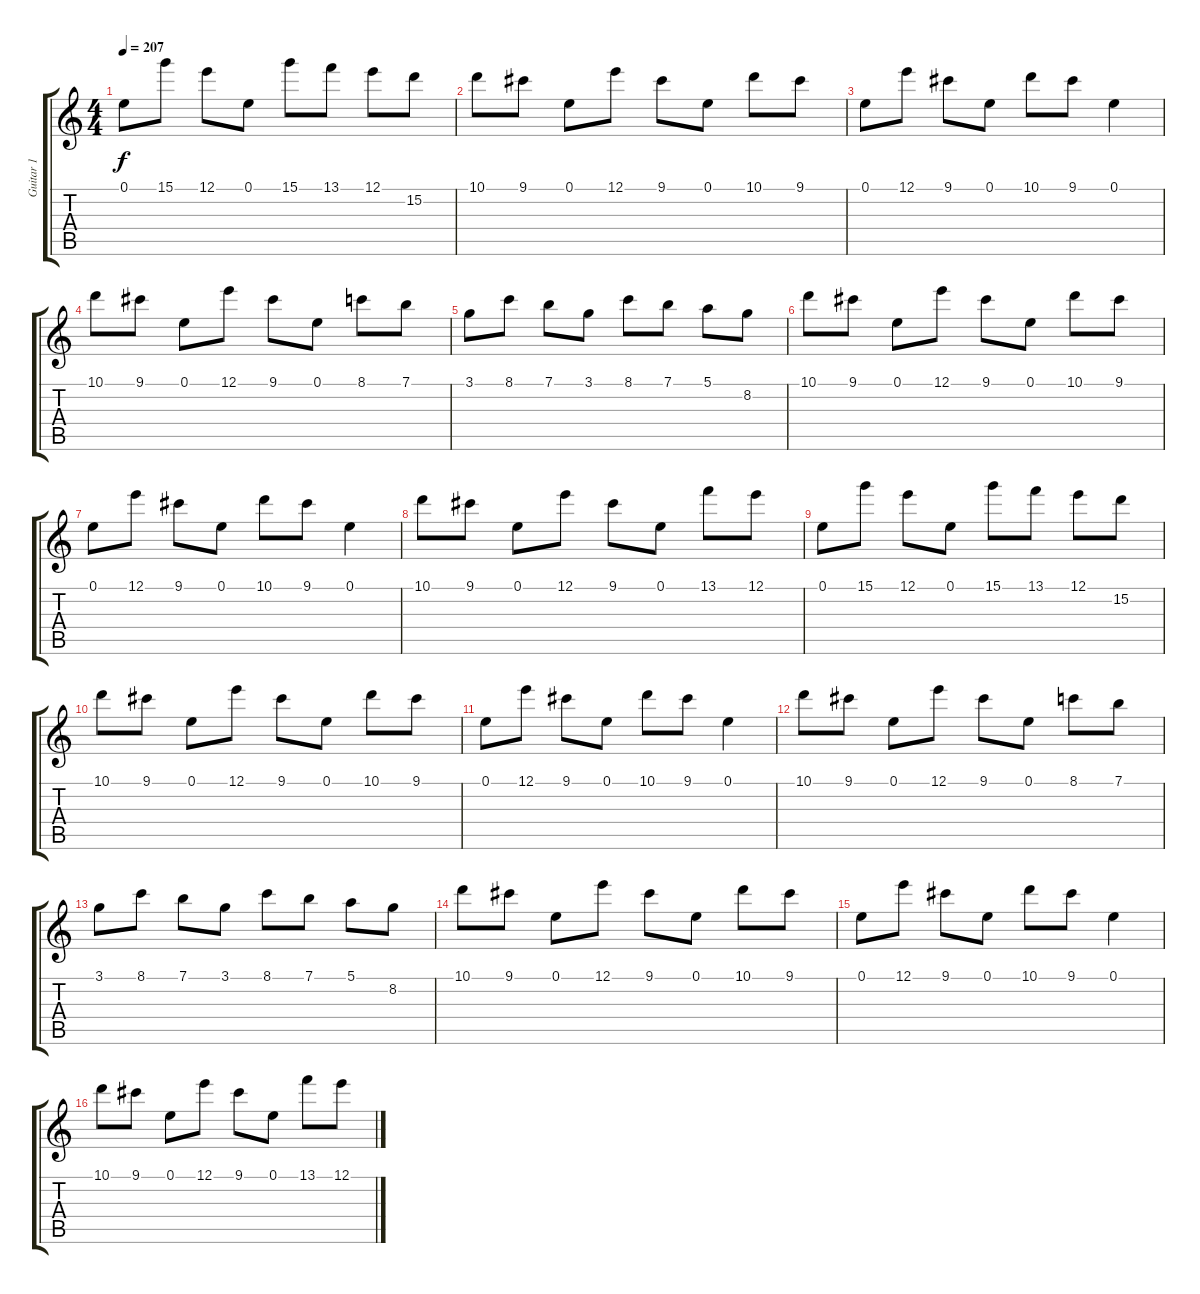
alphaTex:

\track ("Guitar 1" "Guitar 1") {instrument distortionguitar}
\staff {score tabs}
\tuning (E4 B3 G3 D3 A2 E2) {hide}
\ts (4 4)
\tempo 207
\clef g2
\ks c
0.1.8{dy f} 15.1.8 12.1.8 0.1.8 15.1.8 13.1.8 12.1.8 15.2.8 |
10.1.8 9.1.8 0.1.8 12.1.8 9.1.8 0.1.8 10.1.8 9.1.8 |
0.1.8 12.1.8 9.1.8 0.1.8 10.1.8 9.1.8 0.1.4 |
10.1.8 9.1.8 0.1.8 12.1.8 9.1.8 0.1.8 8.1.8 7.1.8 |
3.1.8 8.1.8 7.1.8 3.1.8 8.1.8 7.1.8 5.1.8 8.2.8 |
10.1.8 9.1.8 0.1.8 12.1.8 9.1.8 0.1.8 10.1.8 9.1.8 |
0.1.8 12.1.8 9.1.8 0.1.8 10.1.8 9.1.8 0.1.4 |
10.1.8 9.1.8 0.1.8 12.1.8 9.1.8 0.1.8 13.1.8 12.1.8 |
0.1.8 15.1.8 12.1.8 0.1.8 15.1.8 13.1.8 12.1.8 15.2.8 |
10.1.8 9.1.8 0.1.8 12.1.8 9.1.8 0.1.8 10.1.8 9.1.8 |
0.1.8 12.1.8 9.1.8 0.1.8 10.1.8 9.1.8 0.1.4 |
10.1.8 9.1.8 0.1.8 12.1.8 9.1.8 0.1.8 8.1.8 7.1.8 |
3.1.8 8.1.8 7.1.8 3.1.8 8.1.8 7.1.8 5.1.8 8.2.8 |
10.1.8 9.1.8 0.1.8 12.1.8 9.1.8 0.1.8 10.1.8 9.1.8 |
0.1.8 12.1.8 9.1.8 0.1.8 10.1.8 9.1.8 0.1.4 |
10.1.8 9.1.8 0.1.8 12.1.8 9.1.8 0.1.8 13.1.8 12.1.8
